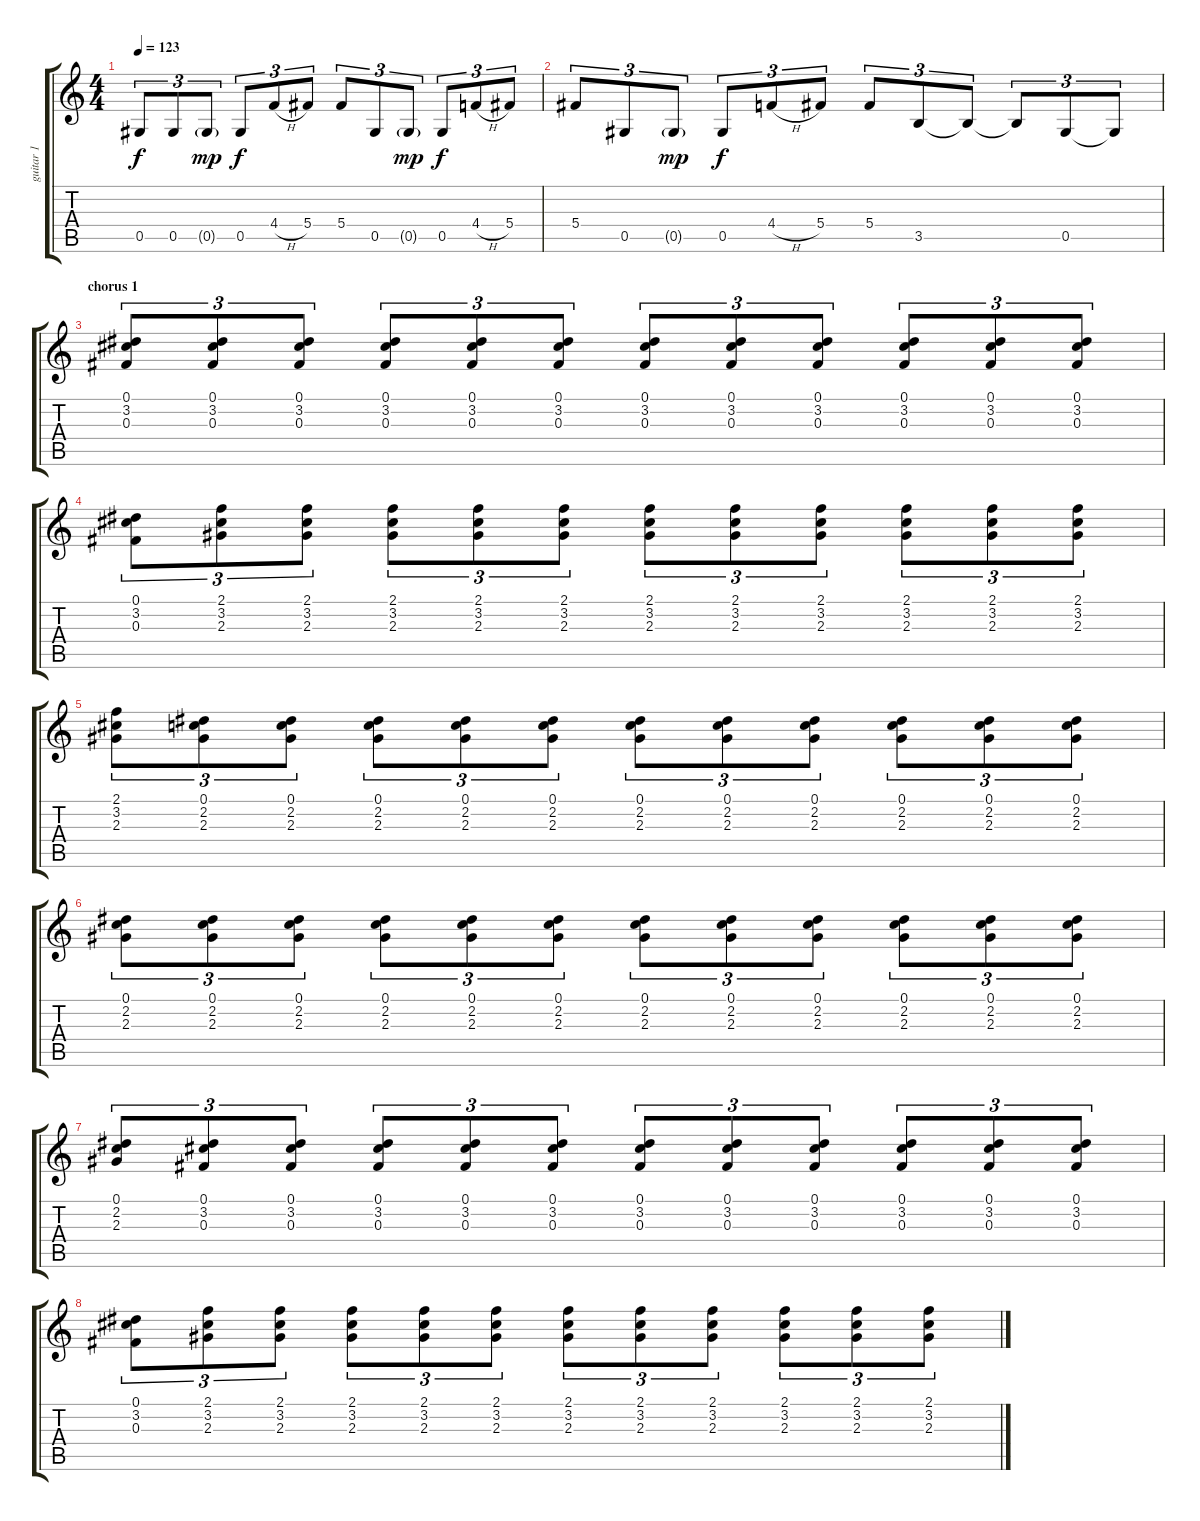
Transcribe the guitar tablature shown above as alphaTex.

\track ("guitar 1" "guitar 1") {instrument overdrivenguitar}
\staff {score tabs}
\tuning (Eb4 Bb3 Gb3 Db3 Ab2 Eb2) {hide}
\ts (4 4)
\tempo 123
\clef g2
\ks c
0.5{t}.8{tu (3 2) txt "" dy f} 0.5.8{tu (3 2) txt ""} 0.5{g}.8{tu (3 2) txt "" dy mp} 0.5.8{tu (3 2) txt "" dy f} 4.4{h}.8{tu (3 2) txt ""} 5.4.8{tu (3 2) txt ""} 5.4.8{tu (3 2) txt ""} 0.5.8{tu (3 2) txt ""} 0.5{g}.8{tu (3 2) txt "" dy mp} 0.5.8{tu (3 2) txt "" dy f} 4.4{h}.8{tu (3 2) txt ""} 5.4.8{tu (3 2) txt ""} |
5.4.8{tu (3 2) txt ""} 0.5.8{tu (3 2) txt ""} 0.5{g}.8{tu (3 2) txt "" dy mp} 0.5.8{tu (3 2) txt "" dy f} 4.4{h}.8{tu (3 2) txt ""} 5.4.8{tu (3 2) txt ""} 5.4.8{tu (3 2) txt ""} 3.5.8{tu (3 2) txt ""} 3.5{t}.8{tu (3 2) txt ""} 3.5{t}.8{tu (3 2) txt ""} 0.5.8{tu (3 2) txt ""} 0.5{t}.8{tu (3 2) txt ""} |
\section ("" "chorus 1")
(0.1 3.2 0.3).8{tu (3 2) txt ""} (0.1 3.2 0.3).8{tu (3 2) txt ""} (0.1 3.2 0.3).8{tu (3 2) txt ""} (0.1 3.2 0.3).8{tu (3 2) txt ""} (0.1 3.2 0.3).8{tu (3 2) txt ""} (0.1 3.2 0.3).8{tu (3 2) txt ""} (0.1 3.2 0.3).8{tu (3 2) txt ""} (0.1 3.2 0.3).8{tu (3 2) txt ""} (0.1 3.2 0.3).8{tu (3 2) txt ""} (0.1 3.2 0.3).8{tu (3 2) txt ""} (0.1 3.2 0.3).8{tu (3 2) txt ""} (0.1 3.2 0.3).8{tu (3 2) txt ""} |
(0.1 3.2 0.3).8{tu (3 2) txt ""} (2.1 3.2 2.3).8{tu (3 2) txt ""} (2.1 3.2 2.3).8{tu (3 2) txt ""} (2.1 3.2 2.3).8{tu (3 2) txt ""} (2.1 3.2 2.3).8{tu (3 2) txt ""} (2.1 3.2 2.3).8{tu (3 2) txt ""} (2.1 3.2 2.3).8{tu (3 2) txt ""} (2.1 3.2 2.3).8{tu (3 2) txt ""} (2.1 3.2 2.3).8{tu (3 2) txt ""} (2.1 3.2 2.3).8{tu (3 2) txt ""} (2.1 3.2 2.3).8{tu (3 2) txt ""} (2.1 3.2 2.3).8{tu (3 2) txt ""} |
(2.1 3.2 2.3).8{tu (3 2) txt ""} (0.1 2.2 2.3).8{tu (3 2) txt ""} (0.1 2.2 2.3).8{tu (3 2) txt ""} (0.1 2.2 2.3).8{tu (3 2) txt ""} (0.1 2.2 2.3).8{tu (3 2) txt ""} (0.1 2.2 2.3).8{tu (3 2) txt ""} (0.1 2.2 2.3).8{tu (3 2) txt ""} (0.1 2.2 2.3).8{tu (3 2) txt ""} (0.1 2.2 2.3).8{tu (3 2) txt ""} (0.1 2.2 2.3).8{tu (3 2) txt ""} (0.1 2.2 2.3).8{tu (3 2) txt ""} (0.1 2.2 2.3).8{tu (3 2) txt ""} |
(0.1 2.2 2.3).8{tu (3 2) txt ""} (0.1 2.2 2.3).8{tu (3 2) txt ""} (0.1 2.2 2.3).8{tu (3 2) txt ""} (0.1 2.2 2.3).8{tu (3 2) txt ""} (0.1 2.2 2.3).8{tu (3 2) txt ""} (0.1 2.2 2.3).8{tu (3 2) txt ""} (0.1 2.2 2.3).8{tu (3 2) txt ""} (0.1 2.2 2.3).8{tu (3 2) txt ""} (0.1 2.2 2.3).8{tu (3 2) txt ""} (0.1 2.2 2.3).8{tu (3 2) txt ""} (0.1 2.2 2.3).8{tu (3 2) txt ""} (0.1 2.2 2.3).8{tu (3 2) txt ""} |
(0.1 2.2 2.3).8{tu (3 2) txt ""} (0.1 3.2 0.3).8{tu (3 2) txt ""} (0.1 3.2 0.3).8{tu (3 2) txt ""} (0.1 3.2 0.3).8{tu (3 2) txt ""} (0.1 3.2 0.3).8{tu (3 2) txt ""} (0.1 3.2 0.3).8{tu (3 2) txt ""} (0.1 3.2 0.3).8{tu (3 2) txt ""} (0.1 3.2 0.3).8{tu (3 2) txt ""} (0.1 3.2 0.3).8{tu (3 2) txt ""} (0.1 3.2 0.3).8{tu (3 2) txt ""} (0.1 3.2 0.3).8{tu (3 2) txt ""} (0.1 3.2 0.3).8{tu (3 2) txt ""} |
(0.1 3.2 0.3).8{tu (3 2) txt ""} (2.1 3.2 2.3).8{tu (3 2) txt ""} (2.1 3.2 2.3).8{tu (3 2) txt ""} (2.1 3.2 2.3).8{tu (3 2) txt ""} (2.1 3.2 2.3).8{tu (3 2) txt ""} (2.1 3.2 2.3).8{tu (3 2) txt ""} (2.1 3.2 2.3).8{tu (3 2) txt ""} (2.1 3.2 2.3).8{tu (3 2) txt ""} (2.1 3.2 2.3).8{tu (3 2) txt ""} (2.1 3.2 2.3).8{tu (3 2) txt ""} (2.1 3.2 2.3).8{tu (3 2) txt ""} (2.1 3.2 2.3).8{tu (3 2) txt ""}
